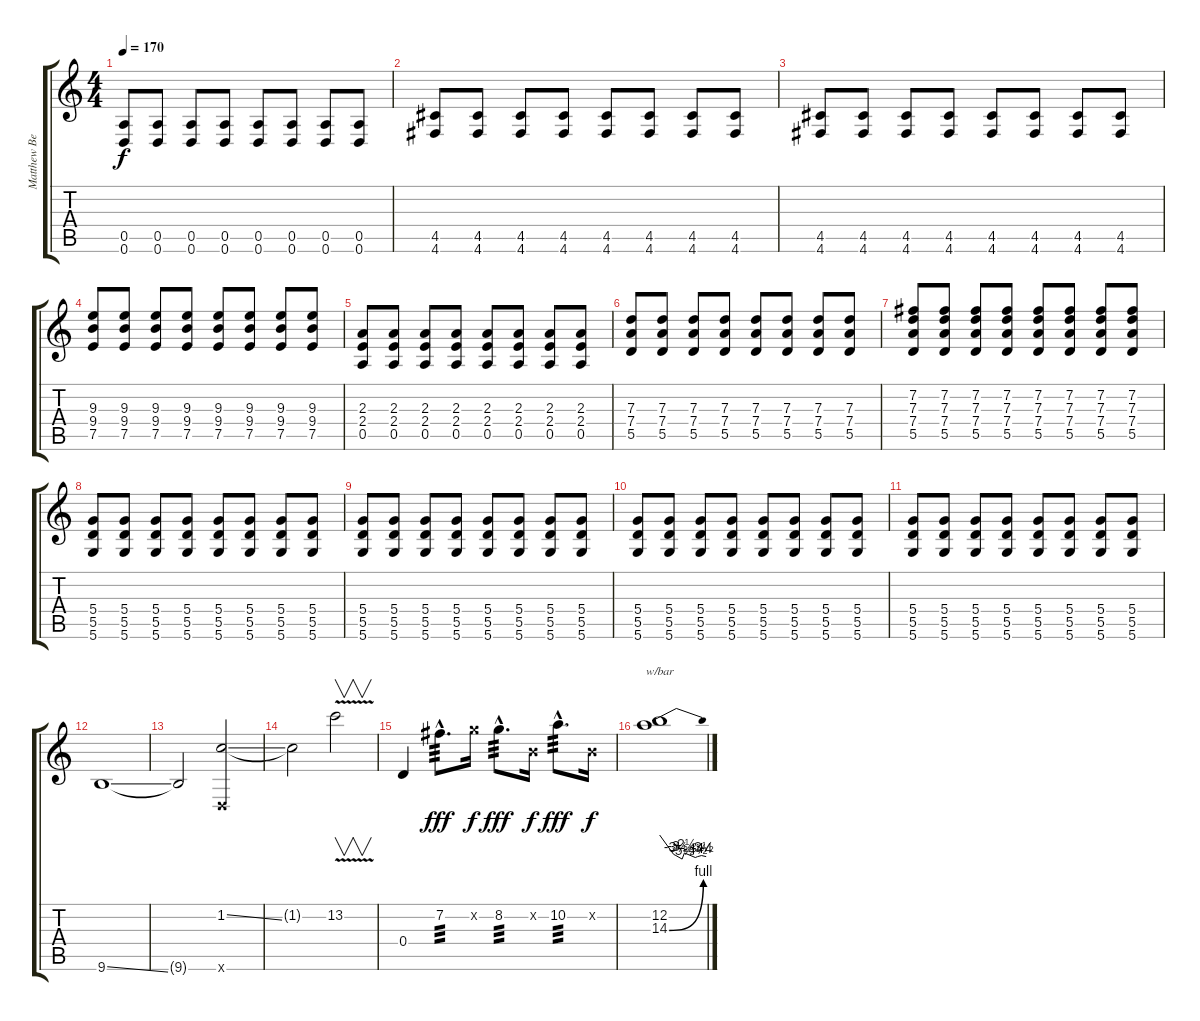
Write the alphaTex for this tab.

\track ("Matthew Bellamy" "Matthew Be") {instrument distortionguitar}
\staff {score tabs}
\tuning (E4 B3 G3 D3 A2 D2) {hide}
\ts (4 4)
\tempo 170
\clef g2
\ks c
(0.5 0.6).8{dy f} (0.5 0.6).8 (0.5 0.6).8 (0.5 0.6).8 (0.5 0.6).8 (0.5 0.6).8 (0.5 0.6).8 (0.5 0.6).8 |
(4.5 4.6).8 (4.5 4.6).8 (4.5 4.6).8 (4.5 4.6).8 (4.5 4.6).8 (4.5 4.6).8 (4.5 4.6).8 (4.5 4.6).8 |
(4.5 4.6).8 (4.5 4.6).8 (4.5 4.6).8 (4.5 4.6).8 (4.5 4.6).8 (4.5 4.6).8 (4.5 4.6).8 (4.5 4.6).8 |
(9.3 9.4 7.5).8 (9.3 9.4 7.5).8 (9.3 9.4 7.5).8 (9.3 9.4 7.5).8 (9.3 9.4 7.5).8 (9.3 9.4 7.5).8 (9.3 9.4 7.5).8 (9.3 9.4 7.5).8 |
(2.3 2.4 0.5).8 (2.3 2.4 0.5).8 (2.3 2.4 0.5).8 (2.3 2.4 0.5).8 (2.3 2.4 0.5).8 (2.3 2.4 0.5).8 (2.3 2.4 0.5).8 (2.3 2.4 0.5).8 |
(7.3 7.4 5.5).8 (7.3 7.4 5.5).8 (7.3 7.4 5.5).8 (7.3 7.4 5.5).8 (7.3 7.4 5.5).8 (7.3 7.4 5.5).8 (7.3 7.4 5.5).8 (7.3 7.4 5.5).8 |
(7.2 7.3 7.4 5.5).8 (7.2 7.3 7.4 5.5).8 (7.2 7.3 7.4 5.5).8 (7.2 7.3 7.4 5.5).8 (7.2 7.3 7.4 5.5).8 (7.2 7.3 7.4 5.5).8 (7.2 7.3 7.4 5.5).8 (7.2 7.3 7.4 5.5).8 |
(5.4 5.5 5.6).8 (5.4 5.5 5.6).8 (5.4 5.5 5.6).8 (5.4 5.5 5.6).8 (5.4 5.5 5.6).8 (5.4 5.5 5.6).8 (5.4 5.5 5.6).8 (5.4 5.5 5.6).8 |
(5.4 5.5 5.6).8 (5.4 5.5 5.6).8 (5.4 5.5 5.6).8 (5.4 5.5 5.6).8 (5.4 5.5 5.6).8 (5.4 5.5 5.6).8 (5.4 5.5 5.6).8 (5.4 5.5 5.6).8 |
(5.4 5.5 5.6).8 (5.4 5.5 5.6).8 (5.4 5.5 5.6).8 (5.4 5.5 5.6).8 (5.4 5.5 5.6).8 (5.4 5.5 5.6).8 (5.4 5.5 5.6).8 (5.4 5.5 5.6).8 |
(5.4 5.5 5.6).8 (5.4 5.5 5.6).8 (5.4 5.5 5.6).8 (5.4 5.5 5.6).8 (5.4 5.5 5.6).8 (5.4 5.5 5.6).8 (5.4 5.5 5.6).8 (5.4 5.5 5.6).8 |
9.6{ss}.1 |
9.6{t}.2 (1.2{ss} 0.6{x}).2 |
1.2{t}.2 13.2{v}.2{v} |
0.4.4 7.2{hac}.8{d tp 3 dy fff} 8.2{x}.16{dy f} 8.2{hac}.8{d tp 3 dy fff} 0.2{x}.16{dy f} 10.2{hac}.8{d tp 3 dy fff} 0.2{x}.16{dy f} |
(12.2 14.3{be (bend 0 0 60 4)}).1{tbe (custom default 0 0 18 -12 21 -14 29 -22 32 -10 46 -18 49 -16 54 -14 60 -16)}
